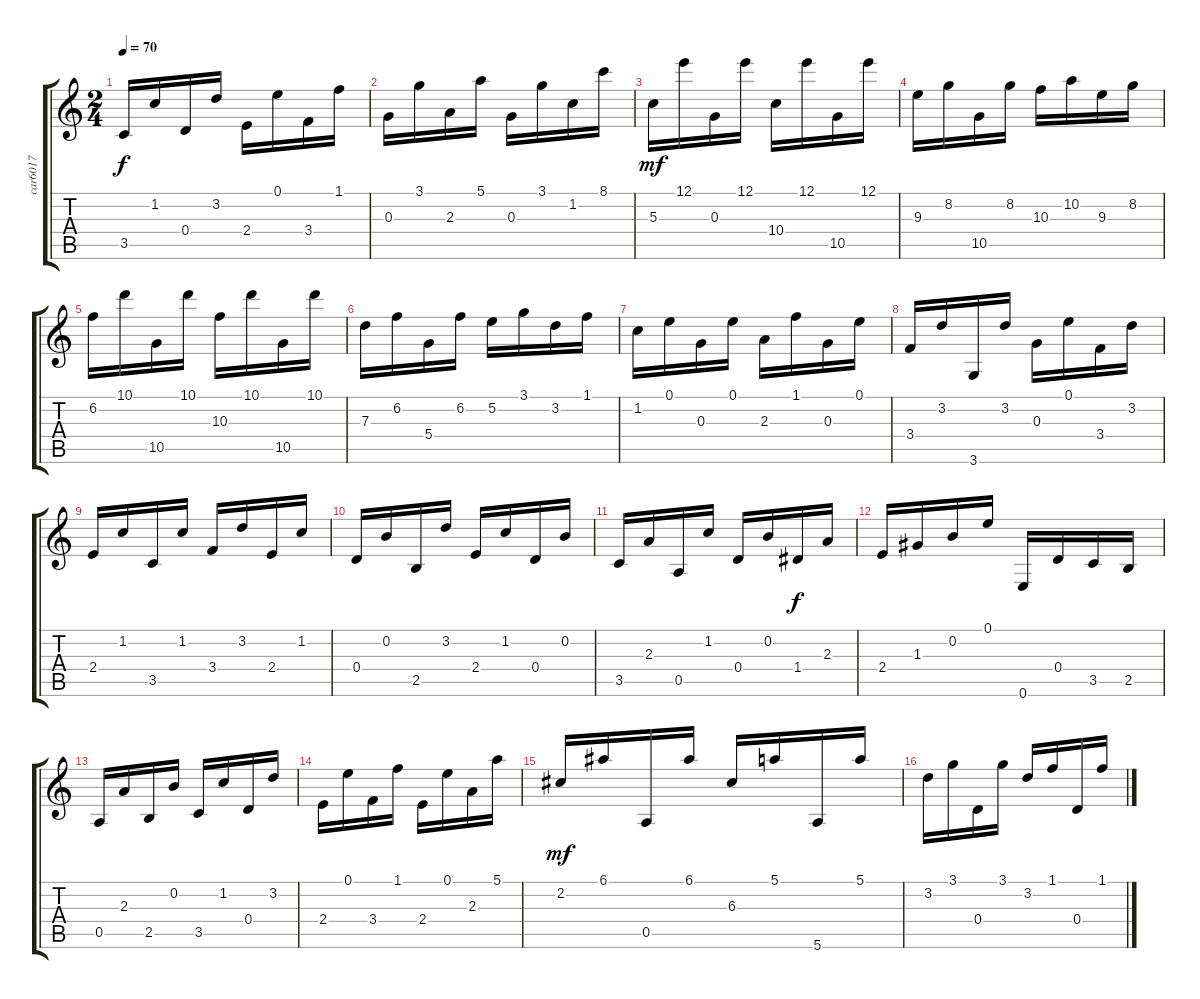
\track ("car6017             " "car6017   ") {instrument acousticguitarnylon}
\staff {score tabs}
\tuning (E4 B3 G3 D3 A2 E2) {hide}
\ts (2 4)
\tempo 70
\clef g2
\ks c
3.5.16{dy f} 1.2.16 0.4.16 3.2.16 2.4.16 0.1.16 3.4.16 1.1.16 |
0.3.16 3.1.16 2.3.16 5.1.16 0.3.16 3.1.16 1.2.16 8.1.16 |
5.3.16{dy mf} 12.1.16 0.3.16 12.1.16 10.4.16 12.1.16 10.5.16 12.1.16 |
9.3.16 8.2.16 10.5.16 8.2.16 10.3.16 10.2.16 9.3.16 8.2.16 |
6.2.16 10.1.16 10.5.16 10.1.16 10.3.16 10.1.16 10.5.16 10.1.16 |
7.3.16 6.2.16 5.4.16 6.2.16 5.2.16 3.1.16 3.2.16 1.1.16 |
1.2.16 0.1.16 0.3.16 0.1.16 2.3.16 1.1.16 0.3.16 0.1.16 |
3.4.16 3.2.16 3.6.16 3.2.16 0.3.16 0.1.16 3.4.16 3.2.16 |
2.4.16 1.2.16 3.5.16 1.2.16 3.4.16 3.2.16 2.4.16 1.2.16 |
0.4.16 0.2.16 2.5.16 3.2.16 2.4.16 1.2.16 0.4.16 0.2.16 |
3.5.16 2.3.16 0.5.16 1.2.16 0.4.16 0.2.16 1.4.16{dy f} 2.3.16 |
2.4.16 1.3.16 0.2.16 0.1.16 0.6.16 0.4.16 3.5.16 2.5.16 |
0.5.16 2.3.16 2.5.16 0.2.16 3.5.16 1.2.16 0.4.16 3.2.16 |
2.4.16 0.1.16 3.4.16 1.1.16 2.4.16 0.1.16 2.3.16 5.1.16 |
2.2.16{dy mf} 6.1.16 0.5.16 6.1.16 6.3.16 5.1.16 5.6.16 5.1.16 |
3.2.16 3.1.16 0.4.16 3.1.16 3.2.16 1.1.16 0.4.16 1.1.16
